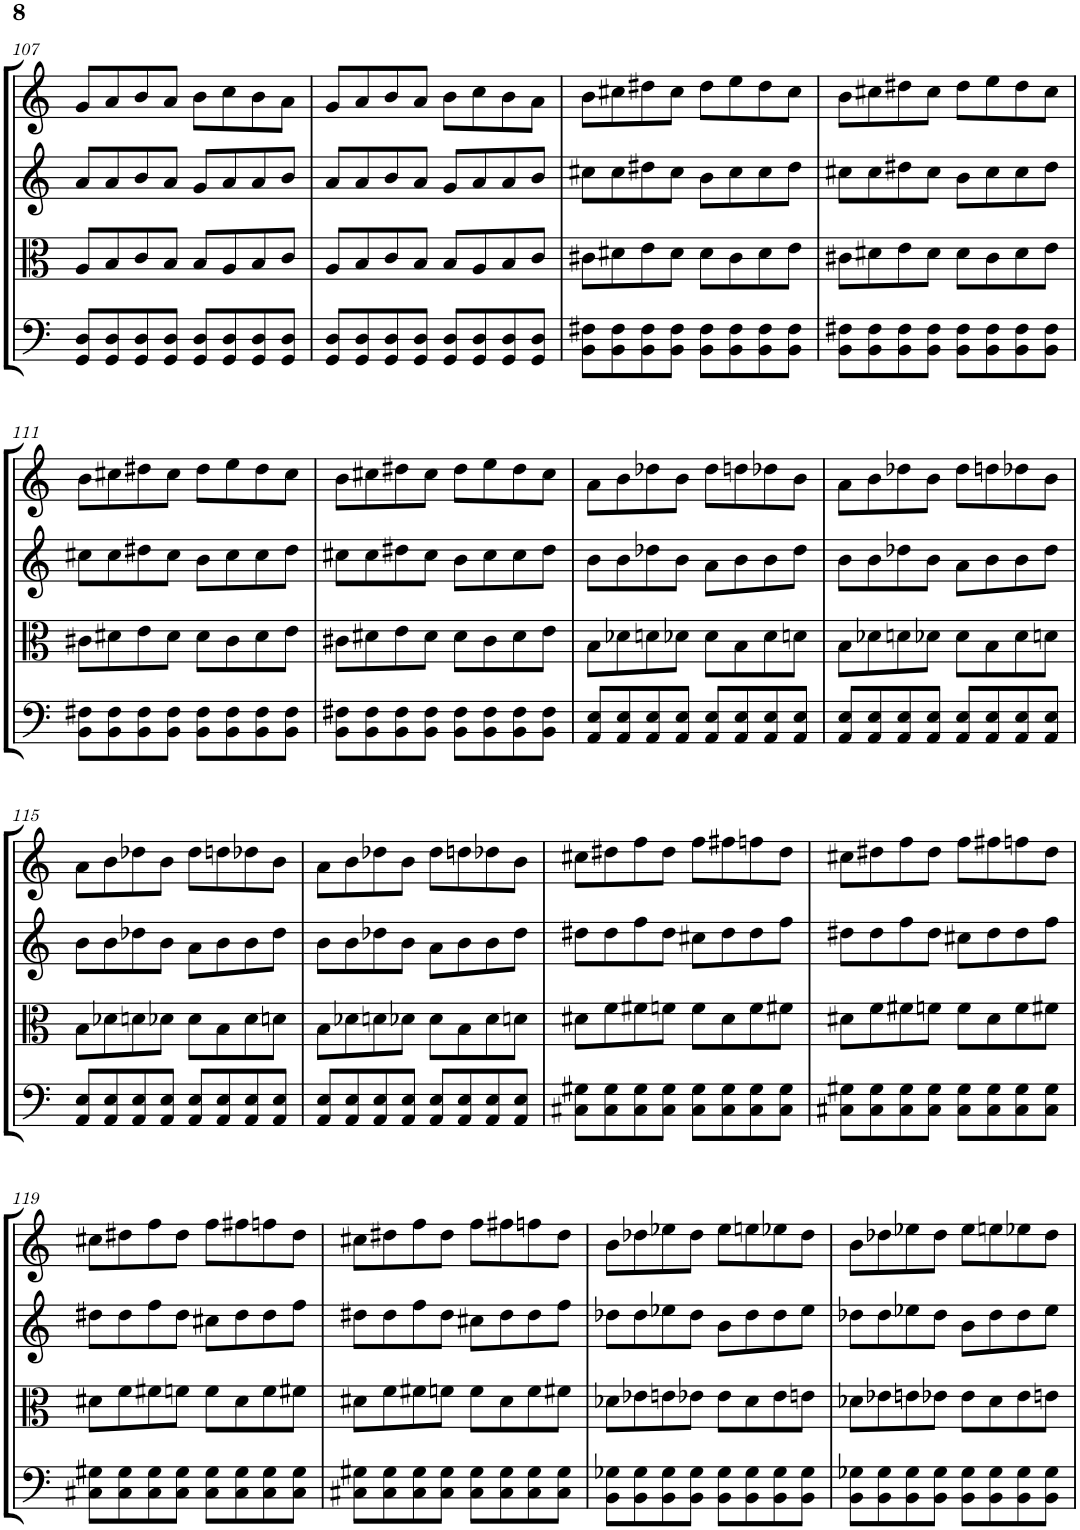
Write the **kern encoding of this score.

**kern	**kern	**kern	**kern
*part4	*part3	*part2	*part1
*staff4	*staff3	*staff2	*staff1
*I"Violoncello	*I"Viola	*I"Violin II	*I"Violin I
*I'Vc	*I'Vla	*I'Vln	*I'Vln
!!LO:PB:g=z
*clefF4	*clefC3	*clefG2	*clefG2
*k[]	*k[]	*k[]	*k[]
*M4/4	*M4/4	*M4/4	*M4/4
=107	=107	=107	=107
8GG/ 8D/L	8A/L	8a/L	8g/L
8GG/ 8D/	8B/	8a/	8a/
8GG/ 8D/	8c/	8b/	8b/
8GG/ 8D/J	8B/J	8a/J	8a/J
8GG/ 8D/L	8B/L	8g/L	8b\L
8GG/ 8D/	8A/	8a/	8cc\
8GG/ 8D/	8B/	8a/	8b\
8GG/ 8D/J	8c/J	8b/J	8a\J
=108	=108	=108	=108
8GG/ 8D/L	8A/L	8a/L	8g/L
8GG/ 8D/	8B/	8a/	8a/
8GG/ 8D/	8c/	8b/	8b/
8GG/ 8D/J	8B/J	8a/J	8a/J
8GG/ 8D/L	8B/L	8g/L	8b\L
8GG/ 8D/	8A/	8a/	8cc\
8GG/ 8D/	8B/	8a/	8b\
8GG/ 8D/J	8c/J	8b/J	8a\J
=109	=109	=109	=109
8BB\ 8F#X\L	8c#X\L	8cc#X\L	8b\L
8BB\ 8F#\	8d#X\	8cc#\	8cc#X\
8BB\ 8F#\	8e\	8dd#X\	8dd#X\
8BB\ 8F#\J	8d#\J	8cc#\J	8cc#\J
8BB\ 8F#\L	8d#\L	8b\L	8dd#\L
8BB\ 8F#\	8c#\	8cc#\	8ee\
8BB\ 8F#\	8d#\	8cc#\	8dd#\
8BB\ 8F#\J	8e\J	8dd#\J	8cc#\J
=110	=110	=110	=110
8BB\ 8F#X\L	8c#X\L	8cc#X\L	8b\L
8BB\ 8F#\	8d#X\	8cc#\	8cc#X\
8BB\ 8F#\	8e\	8dd#X\	8dd#X\
8BB\ 8F#\J	8d#\J	8cc#\J	8cc#\J
8BB\ 8F#\L	8d#\L	8b\L	8dd#\L
8BB\ 8F#\	8c#\	8cc#\	8ee\
8BB\ 8F#\	8d#\	8cc#\	8dd#\
8BB\ 8F#\J	8e\J	8dd#\J	8cc#\J
!!LO:LB:g=z
=111	=111	=111	=111
8BB\ 8F#X\L	8c#X\L	8cc#X\L	8b\L
8BB\ 8F#\	8d#X\	8cc#\	8cc#X\
8BB\ 8F#\	8e\	8dd#X\	8dd#X\
8BB\ 8F#\J	8d#\J	8cc#\J	8cc#\J
8BB\ 8F#\L	8d#\L	8b\L	8dd#\L
8BB\ 8F#\	8c#\	8cc#\	8ee\
8BB\ 8F#\	8d#\	8cc#\	8dd#\
8BB\ 8F#\J	8e\J	8dd#\J	8cc#\J
=112	=112	=112	=112
8BB\ 8F#X\L	8c#X\L	8cc#X\L	8b\L
8BB\ 8F#\	8d#X\	8cc#\	8cc#X\
8BB\ 8F#\	8e\	8dd#X\	8dd#X\
8BB\ 8F#\J	8d#\J	8cc#\J	8cc#\J
8BB\ 8F#\L	8d#\L	8b\L	8dd#\L
8BB\ 8F#\	8c#\	8cc#\	8ee\
8BB\ 8F#\	8d#\	8cc#\	8dd#\
8BB\ 8F#\J	8e\J	8dd#\J	8cc#\J
=113	=113	=113	=113
8AA/ 8E/L	8B\L	8b\L	8a\L
8AA/ 8E/	8d-X\	8b\	8b\
8AA/ 8E/	8dn\	8dd-X\	8dd-X\
8AA/ 8E/J	8d-X\J	8b\J	8b\J
8AA/ 8E/L	8d-\L	8a\L	8dd-\L
8AA/ 8E/	8B\	8b\	8ddn\
8AA/ 8E/	8d-\	8b\	8dd-X\
8AA/ 8E/J	8dn\J	8dd-\J	8b\J
=114	=114	=114	=114
8AA/ 8E/L	8B\L	8b\L	8a\L
8AA/ 8E/	8d-X\	8b\	8b\
8AA/ 8E/	8dn\	8dd-X\	8dd-X\
8AA/ 8E/J	8d-X\J	8b\J	8b\J
8AA/ 8E/L	8d-\L	8a\L	8dd-\L
8AA/ 8E/	8B\	8b\	8ddn\
8AA/ 8E/	8d-\	8b\	8dd-X\
8AA/ 8E/J	8dn\J	8dd-\J	8b\J
!!LO:LB:g=z
=115	=115	=115	=115
8AA/ 8E/L	8B\L	8b\L	8a\L
8AA/ 8E/	8d-X\	8b\	8b\
8AA/ 8E/	8dn\	8dd-X\	8dd-X\
8AA/ 8E/J	8d-X\J	8b\J	8b\J
8AA/ 8E/L	8d-\L	8a\L	8dd-\L
8AA/ 8E/	8B\	8b\	8ddn\
8AA/ 8E/	8d-\	8b\	8dd-X\
8AA/ 8E/J	8dn\J	8dd-\J	8b\J
=116	=116	=116	=116
8AA/ 8E/L	8B\L	8b\L	8a\L
8AA/ 8E/	8d-X\	8b\	8b\
8AA/ 8E/	8dn\	8dd-X\	8dd-X\
8AA/ 8E/J	8d-X\J	8b\J	8b\J
8AA/ 8E/L	8d-\L	8a\L	8dd-\L
8AA/ 8E/	8B\	8b\	8ddn\
8AA/ 8E/	8d-\	8b\	8dd-X\
8AA/ 8E/J	8dn\J	8dd-\J	8b\J
=117	=117	=117	=117
8C#X\ 8G#X\L	8d#X\L	8dd#X\L	8cc#X\L
8C#\ 8G#\	8f\	8dd#\	8dd#X\
8C#\ 8G#\	8f#X\	8ff\	8ff\
8C#\ 8G#\J	8fn\J	8dd#\J	8dd#\J
8C#\ 8G#\L	8f\L	8cc#X\L	8ff\L
8C#\ 8G#\	8d#\	8dd#\	8ff#X\
8C#\ 8G#\	8f\	8dd#\	8ffn\
8C#\ 8G#\J	8f#X\J	8ff\J	8dd#\J
=118	=118	=118	=118
8C#X\ 8G#X\L	8d#X\L	8dd#X\L	8cc#X\L
8C#\ 8G#\	8f\	8dd#\	8dd#X\
8C#\ 8G#\	8f#X\	8ff\	8ff\
8C#\ 8G#\J	8fn\J	8dd#\J	8dd#\J
8C#\ 8G#\L	8f\L	8cc#X\L	8ff\L
8C#\ 8G#\	8d#\	8dd#\	8ff#X\
8C#\ 8G#\	8f\	8dd#\	8ffn\
8C#\ 8G#\J	8f#X\J	8ff\J	8dd#\J
!!LO:LB:g=z
=119	=119	=119	=119
8C#X\ 8G#X\L	8d#X\L	8dd#X\L	8cc#X\L
8C#\ 8G#\	8f\	8dd#\	8dd#X\
8C#\ 8G#\	8f#X\	8ff\	8ff\
8C#\ 8G#\J	8fn\J	8dd#\J	8dd#\J
8C#\ 8G#\L	8f\L	8cc#X\L	8ff\L
8C#\ 8G#\	8d#\	8dd#\	8ff#X\
8C#\ 8G#\	8f\	8dd#\	8ffn\
8C#\ 8G#\J	8f#X\J	8ff\J	8dd#\J
=120	=120	=120	=120
8C#X\ 8G#X\L	8d#X\L	8dd#X\L	8cc#X\L
8C#\ 8G#\	8f\	8dd#\	8dd#X\
8C#\ 8G#\	8f#X\	8ff\	8ff\
8C#\ 8G#\J	8fn\J	8dd#\J	8dd#\J
8C#\ 8G#\L	8f\L	8cc#X\L	8ff\L
8C#\ 8G#\	8d#\	8dd#\	8ff#X\
8C#\ 8G#\	8f\	8dd#\	8ffn\
8C#\ 8G#\J	8f#X\J	8ff\J	8dd#\J
=121	=121	=121	=121
8BB\ 8G-X\L	8d-X\L	8dd-X\L	8b\L
8BB\ 8G-\	8e-X\	8dd-\	8dd-X\
8BB\ 8G-\	8en\	8ee-X\	8ee-X\
8BB\ 8G-\J	8e-X\J	8dd-\J	8dd-\J
8BB\ 8G-\L	8e-\L	8b\L	8ee-\L
8BB\ 8G-\	8d-\	8dd-\	8een\
8BB\ 8G-\	8e-\	8dd-\	8ee-X\
8BB\ 8G-\J	8en\J	8ee-\J	8dd-\J
=122	=122	=122	=122
8BB\ 8G-X\L	8d-X\L	8dd-X\L	8b\L
8BB\ 8G-\	8e-X\	8dd-\	8dd-X\
8BB\ 8G-\	8en\	8ee-X\	8ee-X\
8BB\ 8G-\J	8e-X\J	8dd-\J	8dd-\J
8BB\ 8G-\L	8e-\L	8b\L	8ee-\L
8BB\ 8G-\	8d-\	8dd-\	8een\
8BB\ 8G-\	8e-\	8dd-\	8ee-X\
8BB\ 8G-\J	8en\J	8ee-\J	8dd-\J
=	=	=	=
*-	*-	*-	*-
